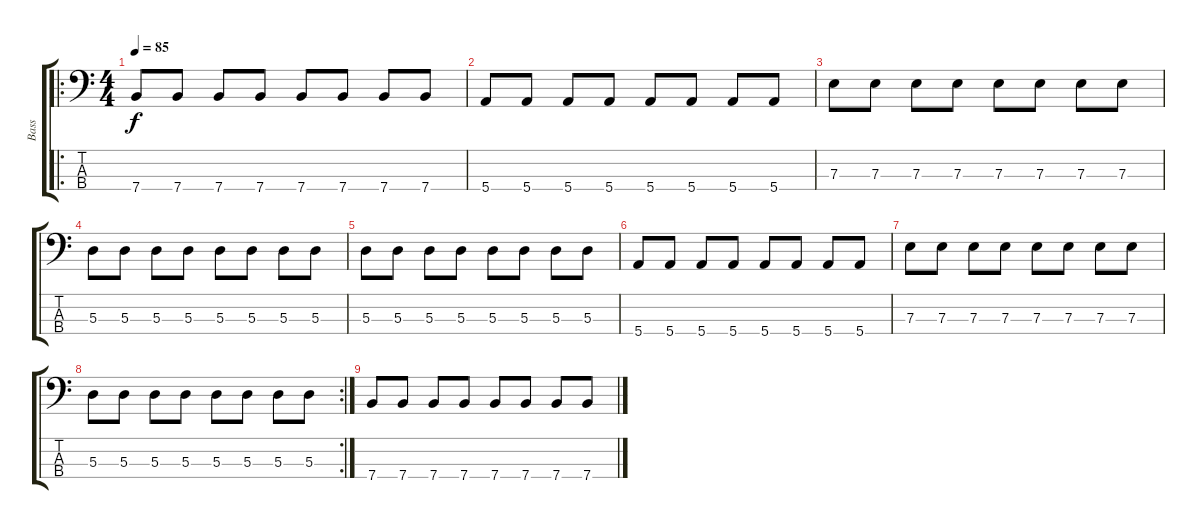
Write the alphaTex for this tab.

\track ("Bass" "Bass") {instrument acousticguitarnylon}
\staff {score tabs}
\tuning (G2 D2 A1 E1) {hide}
\ro
\ts (4 4)
\tempo 85
\clef f4
\ks c
7.4.8{dy f} 7.4.8 7.4.8 7.4.8 7.4.8 7.4.8 7.4.8 7.4.8 |
5.4.8 5.4.8 5.4.8 5.4.8 5.4.8 5.4.8 5.4.8 5.4.8 |
7.3.8 7.3.8 7.3.8 7.3.8 7.3.8 7.3.8 7.3.8 7.3.8 |
5.3.8 5.3.8 5.3.8 5.3.8 5.3.8 5.3.8 5.3.8 5.3.8 |
5.3.8 5.3.8 5.3.8 5.3.8 5.3.8 5.3.8 5.3.8 5.3.8 |
5.4.8 5.4.8 5.4.8 5.4.8 5.4.8 5.4.8 5.4.8 5.4.8 |
7.3.8 7.3.8 7.3.8 7.3.8 7.3.8 7.3.8 7.3.8 7.3.8 |
\rc 2
5.3.8 5.3.8 5.3.8 5.3.8 5.3.8 5.3.8 5.3.8 5.3.8 |
7.4.8 7.4.8 7.4.8 7.4.8 7.4.8 7.4.8 7.4.8 7.4.8
